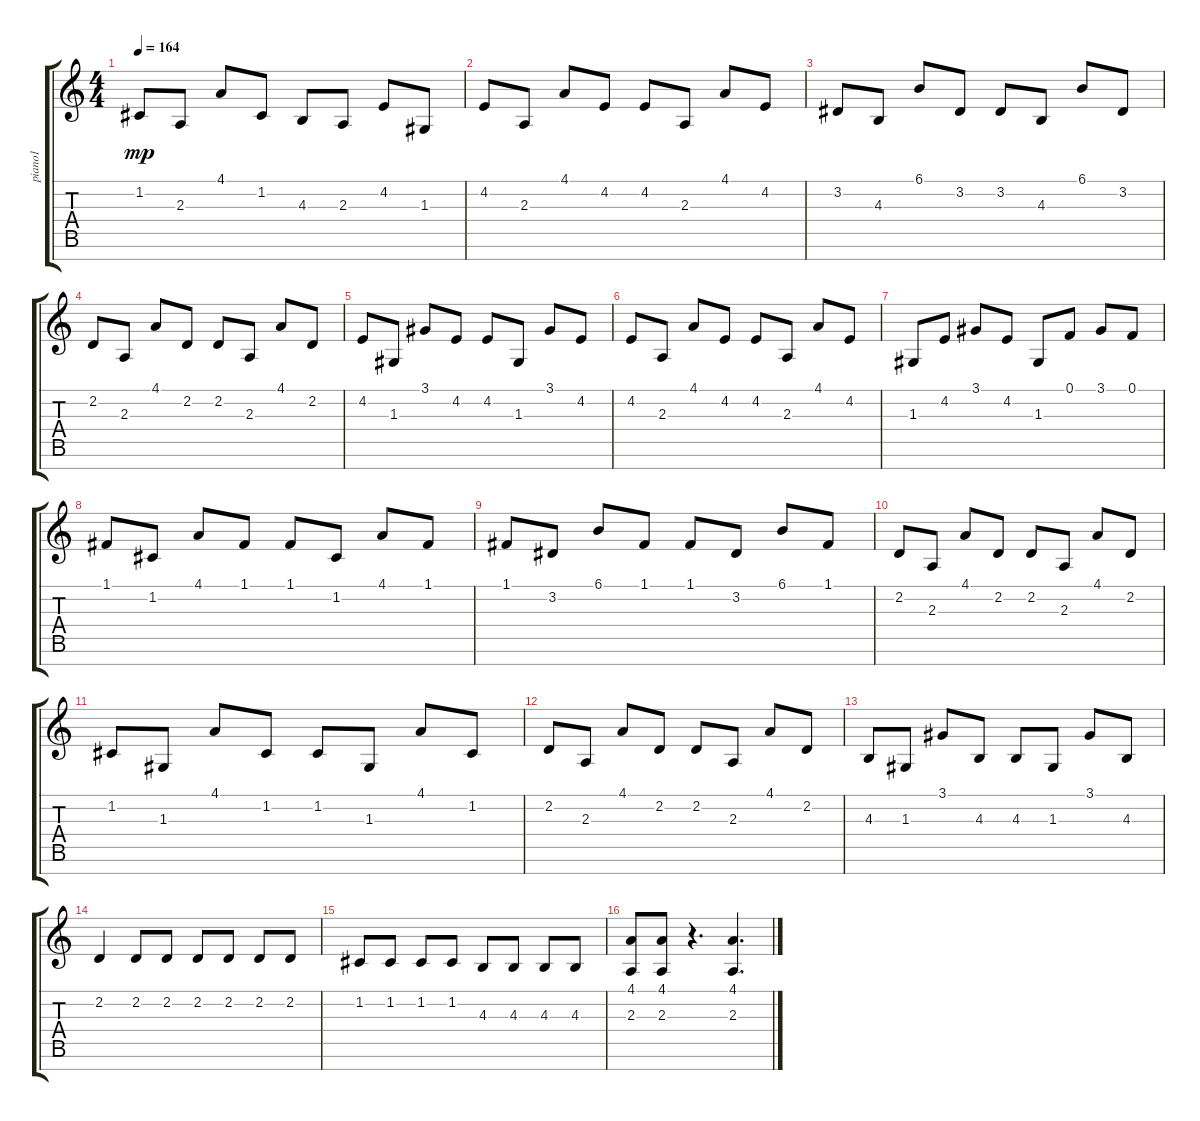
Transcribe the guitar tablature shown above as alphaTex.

\track ("piano1" "piano1") {instrument acousticgrandpiano}
\staff {score tabs}
\tuning (F4 C4 G3 D3 A2 E2 B1) {hide}
\ts (4 4)
\tempo 164
\clef g2
\ks c
1.2.8{dy mp} 2.3.8 4.1.8 1.2.8 4.3.8 2.3.8 4.2.8 1.3.8 |
4.2.8 2.3.8 4.1.8 4.2.8 4.2.8 2.3.8 4.1.8 4.2.8 |
3.2.8 4.3.8 6.1.8 3.2.8 3.2.8 4.3.8 6.1.8 3.2.8 |
2.2.8 2.3.8 4.1.8 2.2.8 2.2.8 2.3.8 4.1.8 2.2.8 |
4.2.8 1.3.8 3.1.8 4.2.8 4.2.8 1.3.8 3.1.8 4.2.8 |
4.2.8 2.3.8 4.1.8 4.2.8 4.2.8 2.3.8 4.1.8 4.2.8 |
1.3.8 4.2.8 3.1.8 4.2.8 1.3.8 0.1.8 3.1.8 0.1.8 |
1.1.8 1.2.8 4.1.8 1.1.8 1.1.8 1.2.8 4.1.8 1.1.8 |
1.1.8 3.2.8 6.1.8 1.1.8 1.1.8 3.2.8 6.1.8 1.1.8 |
2.2.8 2.3.8 4.1.8 2.2.8 2.2.8 2.3.8 4.1.8 2.2.8 |
1.2.8 1.3.8 4.1.8 1.2.8 1.2.8 1.3.8 4.1.8 1.2.8 |
2.2.8 2.3.8 4.1.8 2.2.8 2.2.8 2.3.8 4.1.8 2.2.8 |
4.3.8 1.3.8 3.1.8 4.3.8 4.3.8 1.3.8 3.1.8 4.3.8 |
2.2.4 2.2.8 2.2.8 2.2.8 2.2.8 2.2.8 2.2.8 |
1.2.8 1.2.8 1.2.8 1.2.8 4.3.8 4.3.8 4.3.8 4.3.8 |
(4.1 2.3).8 (4.1 2.3).8 r.4{d} (4.1 2.3).4{d}
